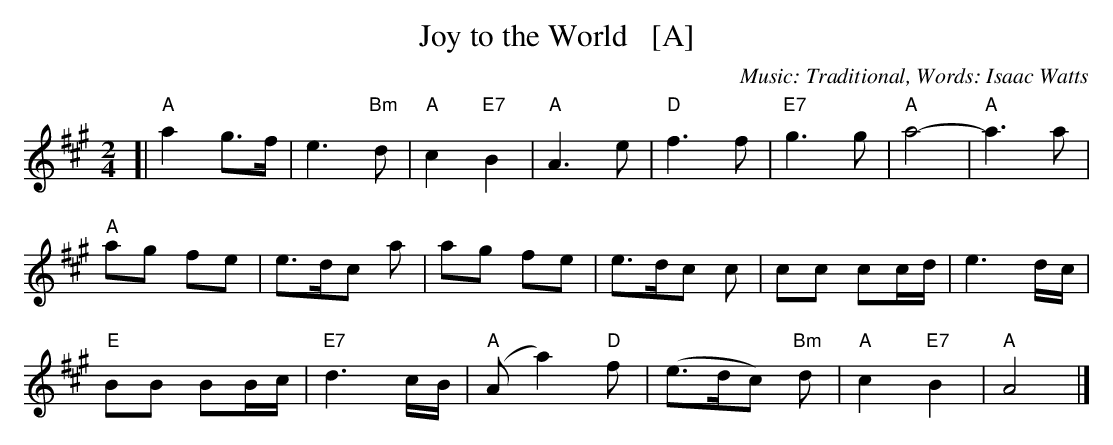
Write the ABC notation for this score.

X:1
T:Joy to the World   [A]
C:Music: Traditional, Words: Isaac Watts
M:2/4
L:1/4
K:A
[|\
"A"a g/>f/ | e>"Bm"d | "A"c "E7"B | "A"A>e | "D"f>f | "E7"g>g | "A"a2- | "A"a>a |
"A"a/g/ f/e/ | e/>d/c/ a/ | a/g/ f/e/ | e/>d/c/ c/ | c/c/ c/c/4d/4 | e3/ d/4c/4 |
"E"B/B/ B/B/4c/4 | "E7"d3/ c/4B/4 | ("A"A/a) "D"f/ | (e/>d/c/) "Bm"d/ | "A"c "E7"B | "A"A2 |]
